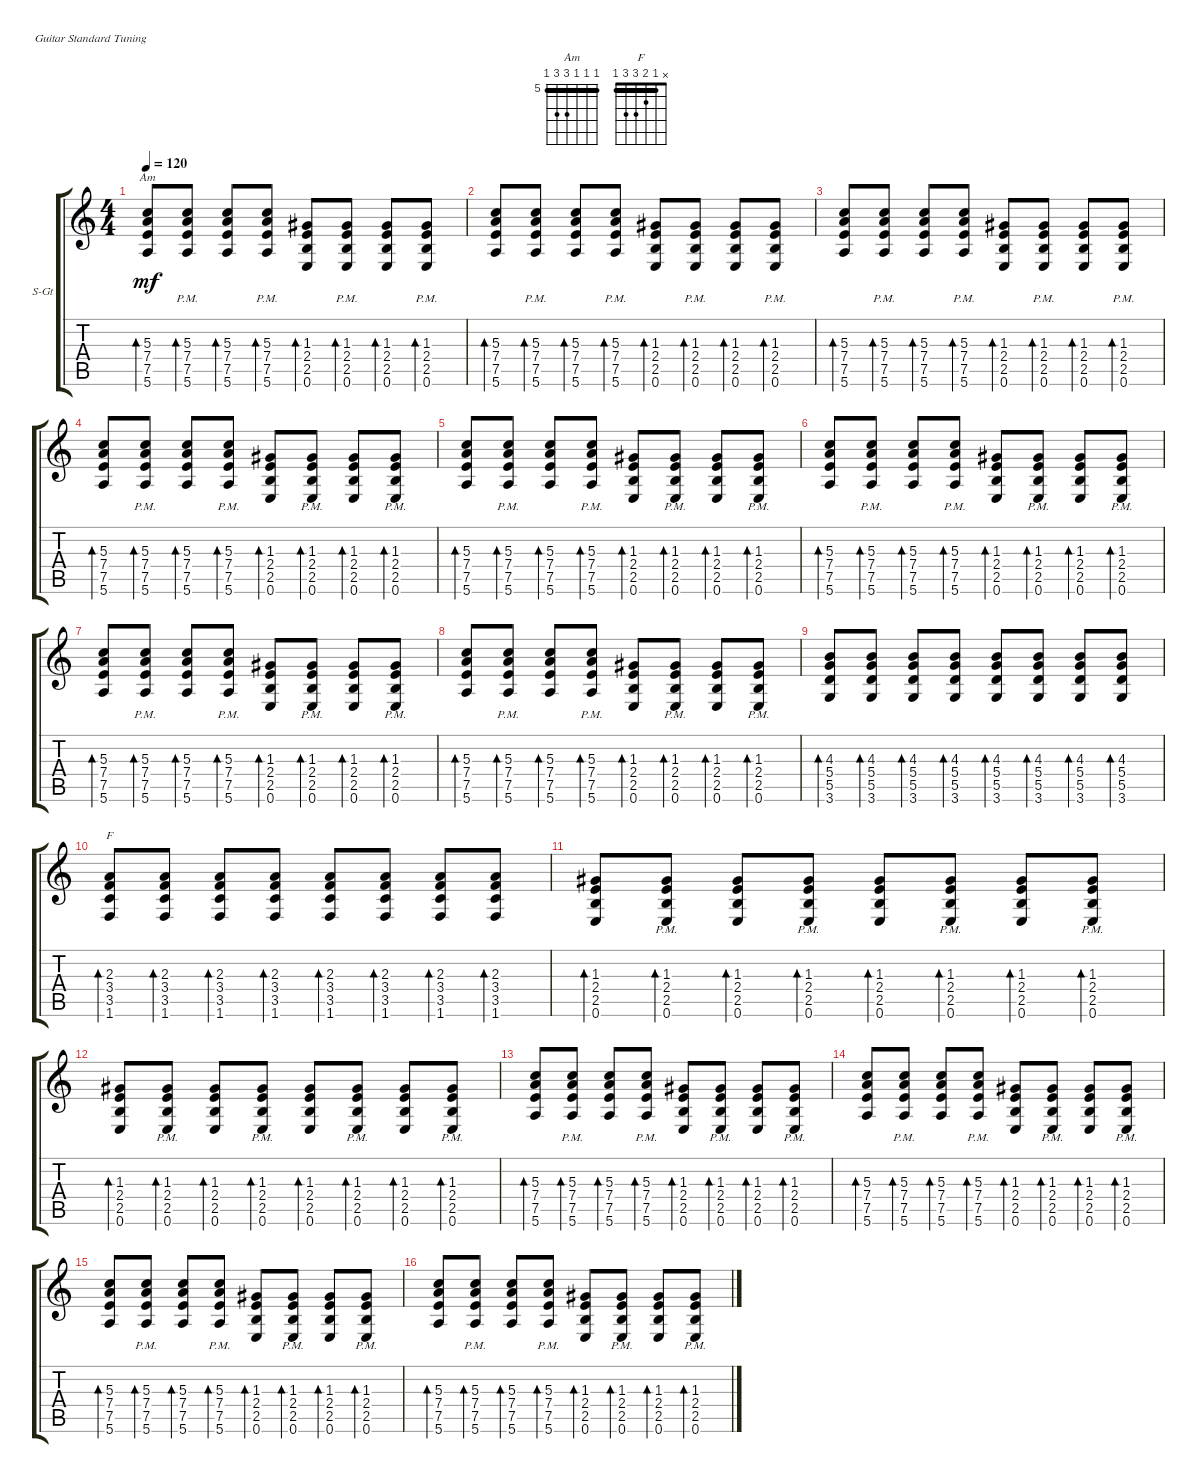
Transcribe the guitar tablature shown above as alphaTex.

\defaultSystemsLayout 4
\bracketExtendMode groupsimilarinstruments
\firstSystemTrackNameOrientation horizontal
\otherSystemsTrackNameOrientation horizontal
\track ("Steel Guitar" "S-Gt") {instrument acousticguitarsteel}
\staff {score tabs}
\tuning (E4 B3 G3 D3 A2 E2)
\chord ("Am" 5 5 5 7 7 5) {firstfret 5 barre (5 5 5)}
\chord ("F" x 1 2 3 3 1) {barre 1}
\ts (4 4)
\tempo 120
\clef g2
\ks c
(5.6 7.5 7.4 5.3).8{bd 30 ch "Am" dy mf instrument acousticguitarsteel} (5.6{pm} 7.5{pm} 7.4{pm} 5.3{pm}).8{bd 30} (5.6 7.5 7.4 5.3).8{bd 30} (5.6{pm} 7.5{pm} 7.4{pm} 5.3{pm}).8{bd 30} (0.6 2.5 2.4 1.3).8{bd 30} (0.6{pm} 2.5{pm} 2.4{pm} 1.3{pm}).8{bd 30} (0.6 2.5 2.4 1.3).8{bd 30} (0.6{pm} 2.5{pm} 2.4{pm} 1.3{pm}).8{bd 30} |
(5.6 7.5 7.4 5.3).8{bd 30} (5.6{pm} 7.5{pm} 7.4{pm} 5.3{pm}).8{bd 30} (5.6 7.5 7.4 5.3).8{bd 30} (5.6{pm} 7.5{pm} 7.4{pm} 5.3{pm}).8{bd 30} (0.6 2.5 2.4 1.3).8{bd 30} (0.6{pm} 2.5{pm} 2.4{pm} 1.3{pm}).8{bd 30} (0.6 2.5 2.4 1.3).8{bd 30} (0.6{pm} 2.5{pm} 2.4{pm} 1.3{pm}).8{bd 30} |
(5.6 7.5 7.4 5.3).8{bd 30} (5.6{pm} 7.5{pm} 7.4{pm} 5.3{pm}).8{bd 30} (5.6 7.5 7.4 5.3).8{bd 30} (5.6{pm} 7.5{pm} 7.4{pm} 5.3{pm}).8{bd 30} (0.6 2.5 2.4 1.3).8{bd 30} (0.6{pm} 2.5{pm} 2.4{pm} 1.3{pm}).8{bd 30} (0.6 2.5 2.4 1.3).8{bd 30} (0.6{pm} 2.5{pm} 2.4{pm} 1.3{pm}).8{bd 30} |
(5.6 7.5 7.4 5.3).8{bd 30} (5.6{pm} 7.5{pm} 7.4{pm} 5.3{pm}).8{bd 30} (5.6 7.5 7.4 5.3).8{bd 30} (5.6{pm} 7.5{pm} 7.4{pm} 5.3{pm}).8{bd 30} (0.6 2.5 2.4 1.3).8{bd 30} (0.6{pm} 2.5{pm} 2.4{pm} 1.3{pm}).8{bd 30} (0.6 2.5 2.4 1.3).8{bd 30} (0.6{pm} 2.5{pm} 2.4{pm} 1.3{pm}).8{bd 30} |
(5.6 7.5 7.4 5.3).8{bd 30} (5.6{pm} 7.5{pm} 7.4{pm} 5.3{pm}).8{bd 30} (5.6 7.5 7.4 5.3).8{bd 30} (5.6{pm} 7.5{pm} 7.4{pm} 5.3{pm}).8{bd 30} (0.6 2.5 2.4 1.3).8{bd 30} (0.6{pm} 2.5{pm} 2.4{pm} 1.3{pm}).8{bd 30} (0.6 2.5 2.4 1.3).8{bd 30} (0.6{pm} 2.5{pm} 2.4{pm} 1.3{pm}).8{bd 30} |
(5.6 7.5 7.4 5.3).8{bd 30} (5.6{pm} 7.5{pm} 7.4{pm} 5.3{pm}).8{bd 30} (5.6 7.5 7.4 5.3).8{bd 30} (5.6{pm} 7.5{pm} 7.4{pm} 5.3{pm}).8{bd 30} (0.6 2.5 2.4 1.3).8{bd 30} (0.6{pm} 2.5{pm} 2.4{pm} 1.3{pm}).8{bd 30} (0.6 2.5 2.4 1.3).8{bd 30} (0.6{pm} 2.5{pm} 2.4{pm} 1.3{pm}).8{bd 30} |
(5.6 7.5 7.4 5.3).8{bd 30} (5.6{pm} 7.5{pm} 7.4{pm} 5.3{pm}).8{bd 30} (5.6 7.5 7.4 5.3).8{bd 30} (5.6{pm} 7.5{pm} 7.4{pm} 5.3{pm}).8{bd 30} (0.6 2.5 2.4 1.3).8{bd 30} (0.6{pm} 2.5{pm} 2.4{pm} 1.3{pm}).8{bd 30} (0.6 2.5 2.4 1.3).8{bd 30} (0.6{pm} 2.5{pm} 2.4{pm} 1.3{pm}).8{bd 30} |
(5.6 7.5 7.4 5.3).8{bd 30} (5.6{pm} 7.5{pm} 7.4{pm} 5.3{pm}).8{bd 30} (5.6 7.5 7.4 5.3).8{bd 30} (5.6{pm} 7.5{pm} 7.4{pm} 5.3{pm}).8{bd 30} (0.6 2.5 2.4 1.3).8{bd 30} (0.6{pm} 2.5{pm} 2.4{pm} 1.3{pm}).8{bd 30} (0.6 2.5 2.4 1.3).8{bd 30} (0.6{pm} 2.5{pm} 2.4{pm} 1.3{pm}).8{bd 30} |
(3.6 5.5 5.4 4.3).8{bd 30} (3.6 5.5 5.4 4.3).8{bd 30} (3.6 5.5 5.4 4.3).8{bd 30} (3.6 5.5 5.4 4.3).8{bd 30} (3.6 5.5 5.4 4.3).8{bd 30} (3.6 5.5 5.4 4.3).8{bd 30} (3.6 5.5 5.4 4.3).8{bd 30} (3.6 5.5 5.4 4.3).8{bd 30} |
(1.6 3.5 3.4 2.3).8{bd 30 ch "F"} (1.6 3.5 3.4 2.3).8{bd 30} (1.6 3.5 3.4 2.3).8{bd 30} (1.6 3.5 3.4 2.3).8{bd 30} (1.6 3.5 3.4 2.3).8{bd 30} (1.6 3.5 3.4 2.3).8{bd 30} (1.6 3.5 3.4 2.3).8{bd 30} (1.6 3.5 3.4 2.3).8{bd 30} |
(0.6 2.5 2.4 1.3).8{bd 30} (0.6{pm} 2.5{pm} 2.4{pm} 1.3{pm}).8{bd 30} (0.6 2.5 2.4 1.3).8{bd 30} (0.6{pm} 2.5{pm} 2.4{pm} 1.3{pm}).8{bd 30} (0.6 2.5 2.4 1.3).8{bd 30} (0.6{pm} 2.5{pm} 2.4{pm} 1.3{pm}).8{bd 30} (0.6 2.5 2.4 1.3).8{bd 30} (0.6{pm} 2.5{pm} 2.4{pm} 1.3{pm}).8{bd 30} |
(0.6 2.5 2.4 1.3).8{bd 30} (0.6{pm} 2.5{pm} 2.4{pm} 1.3{pm}).8{bd 30} (0.6 2.5 2.4 1.3).8{bd 30} (0.6{pm} 2.5{pm} 2.4{pm} 1.3{pm}).8{bd 30} (0.6 2.5 2.4 1.3).8{bd 30} (0.6{pm} 2.5{pm} 2.4{pm} 1.3{pm}).8{bd 30} (0.6 2.5 2.4 1.3).8{bd 30} (0.6{pm} 2.5{pm} 2.4{pm} 1.3{pm}).8{bd 30} |
(5.6 7.5 7.4 5.3).8{bd 30} (5.6{pm} 7.5{pm} 7.4{pm} 5.3{pm}).8{bd 30} (5.6 7.5 7.4 5.3).8{bd 30} (5.6{pm} 7.5{pm} 7.4{pm} 5.3{pm}).8{bd 30} (0.6 2.5 2.4 1.3).8{bd 30} (0.6{pm} 2.5{pm} 2.4{pm} 1.3{pm}).8{bd 30} (0.6 2.5 2.4 1.3).8{bd 30} (0.6{pm} 2.5{pm} 2.4{pm} 1.3{pm}).8{bd 30} |
(5.6 7.5 7.4 5.3).8{bd 30} (5.6{pm} 7.5{pm} 7.4{pm} 5.3{pm}).8{bd 30} (5.6 7.5 7.4 5.3).8{bd 30} (5.6{pm} 7.5{pm} 7.4{pm} 5.3{pm}).8{bd 30} (0.6 2.5 2.4 1.3).8{bd 30} (0.6{pm} 2.5{pm} 2.4{pm} 1.3{pm}).8{bd 30} (0.6 2.5 2.4 1.3).8{bd 30} (0.6{pm} 2.5{pm} 2.4{pm} 1.3{pm}).8{bd 30} |
(5.6 7.5 7.4 5.3).8{bd 30} (5.6{pm} 7.5{pm} 7.4{pm} 5.3{pm}).8{bd 30} (5.6 7.5 7.4 5.3).8{bd 30} (5.6{pm} 7.5{pm} 7.4{pm} 5.3{pm}).8{bd 30} (0.6 2.5 2.4 1.3).8{bd 30} (0.6{pm} 2.5{pm} 2.4{pm} 1.3{pm}).8{bd 30} (0.6 2.5 2.4 1.3).8{bd 30} (0.6{pm} 2.5{pm} 2.4{pm} 1.3{pm}).8{bd 30} |
(5.6 7.5 7.4 5.3).8{bd 30} (5.6{pm} 7.5{pm} 7.4{pm} 5.3{pm}).8{bd 30} (5.6 7.5 7.4 5.3).8{bd 30} (5.6{pm} 7.5{pm} 7.4{pm} 5.3{pm}).8{bd 30} (0.6 2.5 2.4 1.3).8{bd 30} (0.6{pm} 2.5{pm} 2.4{pm} 1.3{pm}).8{bd 30} (0.6 2.5 2.4 1.3).8{bd 30} (0.6{pm} 2.5{pm} 2.4{pm} 1.3{pm}).8{bd 30}
